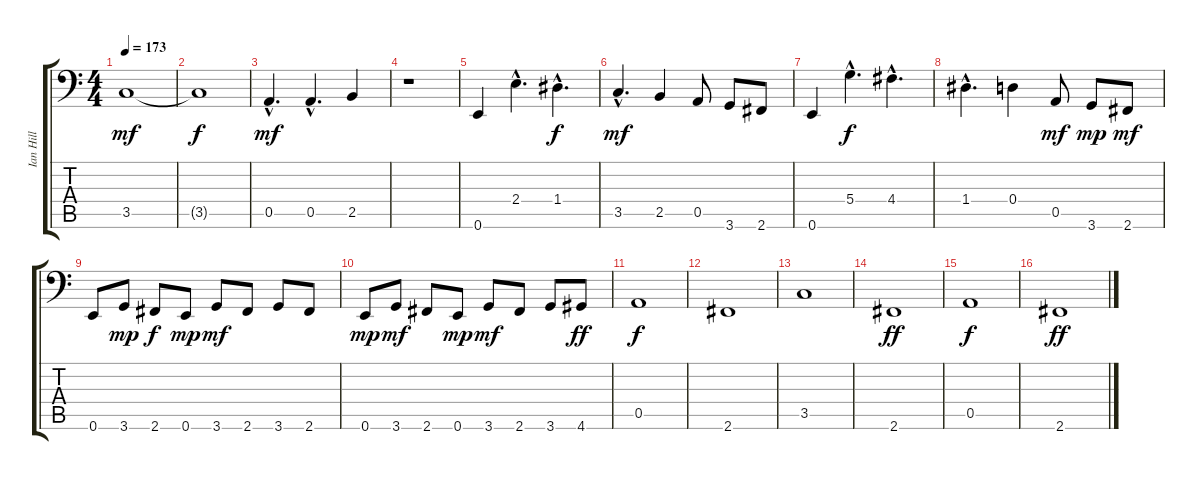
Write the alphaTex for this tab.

\track ("Ian Hill" "Ian Hill") {instrument electricbasspick}
\staff {score tabs}
\tuning (Eb3 A3 G2 D2 A1 E1) {hide}
\ts (4 4)
\tempo 173
\clef f4
\ks c
3.5.1{dy mf} |
3.5{t}.1{dy f} |
0.5{hac}.4{d dy mf} 0.5{hac}.4{d} 2.5.4 |
r.1 |
0.6.4 2.4{hac}.4{d} 1.4{hac}.4{d dy f} |
3.5{hac}.4{d dy mf} 2.5.4 0.5.8 3.6.8 2.6.8 |
0.6.4 5.4{hac}.4{d dy f} 4.4{hac}.4{d} |
1.4{hac}.4{d} 0.4.4 0.5.8{dy mf} 3.6.8{dy mp} 2.6.8{dy mf} |
0.6.8 3.6.8{dy mp} 2.6.8{dy f} 0.6.8{dy mp} 3.6.8{dy mf} 2.6.8 3.6.8 2.6.8 |
0.6.8{dy mp} 3.6.8{dy mf} 2.6.8 0.6.8{dy mp} 3.6.8{dy mf} 2.6.8 3.6.8 4.6.8{dy ff} |
0.5.1{dy f} |
2.6.1 |
3.5.1 |
2.6.1{dy ff} |
0.5.1{dy f} |
2.6.1{dy ff}
